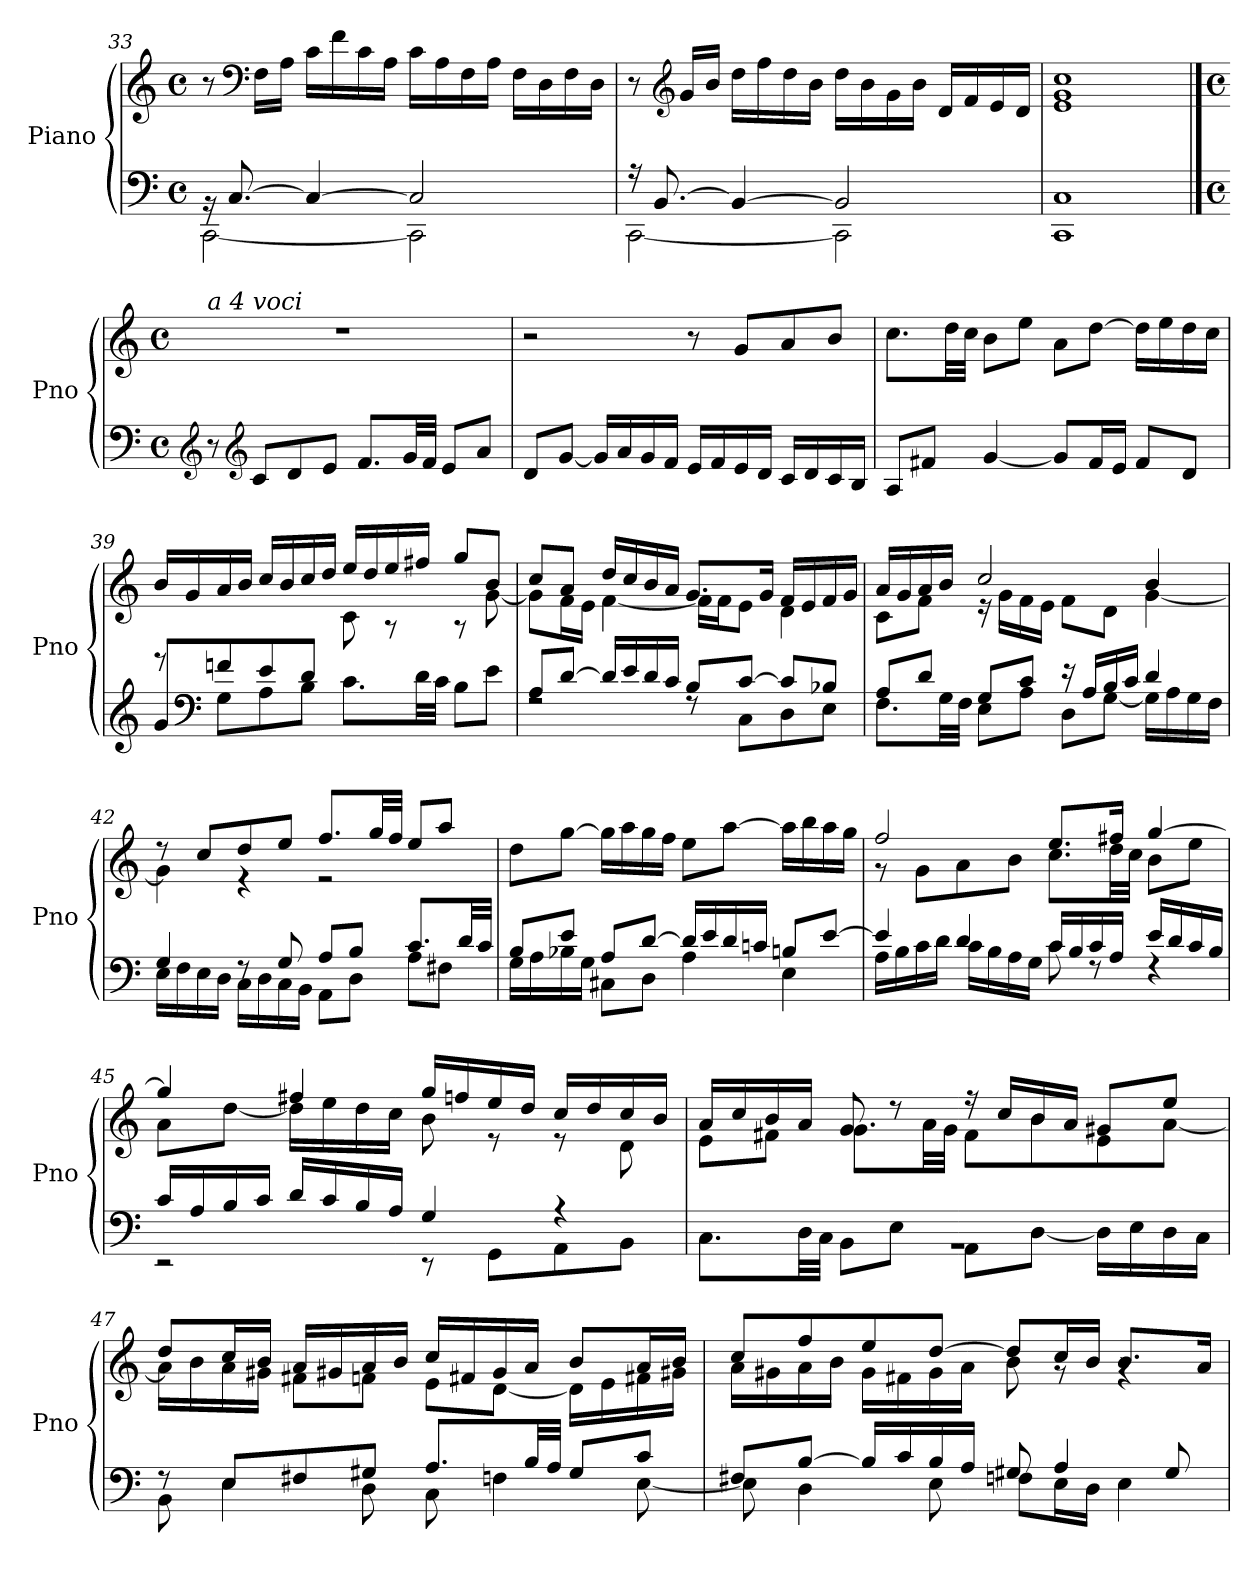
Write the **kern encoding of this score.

**kern	**kern
*part1	*part1
*staff2	*staff1
*I"Piano	*
*I'Pno	*
!!LO:LB:g=z
*clefF4	*clefG2
*k[]	*k[]
*M4/4	*M4/4
*met(c)	*met(c)
=33	=33
*^	*
16rBB	[2CC\	8r
[8.C/	.	.
*	*	*clefF4
.	.	16F\LL
.	.	16A\JJ
4C/_	.	16c\LL
.	.	16f\
.	.	16c\
.	.	16A\JJ
2C/]	2CC\]	16c\LL
.	.	16A\
.	.	16F\
.	.	16A\JJ
.	.	16F\LL
.	.	16D\
.	.	16F\
.	.	16D\JJ
=34	=34	=34
16r	[2CC\	8r
[8.BB/	.	.
*	*	*clefG2
.	.	16g/LL
.	.	16b/JJ
4BB/_	.	16dd\LL
.	.	16ff\
.	.	16dd\
.	.	16b\JJ
2BB/]	2CC\]	16dd\LL
.	.	16b\
.	.	16g\
.	.	16b\JJ
.	.	16d/LL
.	.	16f/
.	.	16e/
.	.	16d/JJ
=35	=35	=35
1C	1CC	1e 1g 1cc
*v	*v	*
!!LO:PB:g=z
==36	==36
*M4/4	*M4/4
*met(c)	*met(c)
*^	*
!	!	!LO:TX:a:i:t=a 4 voci
*v	*v	*
8r	1r
*clefG2	*
8c/L	.
8d/	.
8e/J	.
8.f/L	.
32g/LL	.
32f/JJJ	.
8e/L	.
8a/J	.
=37	=37
8d/L	2r
[8g/J	.
16g/LL]	.
16a/	.
16g/	.
16f/JJ	.
16e/LL	8r
16f/	.
16e/	8g/L
16d/JJ	.
16c/LL	8a/
16d/	.
16c/	8b/J
16B/JJ	.
=38	=38
8A/L	8.cc\L
8f#X/J	.
.	32dd\LL
.	32cc\JJJ
[4g/	8b\L
.	8ee\J
8g/L]	8a\L
16f#/L	[8dd\J
16e/JJ	.
8f#/L	16dd\LL]
.	16ee\
8d/J	16dd\
.	16cc\JJ
!!LO:LB:g=z
=39	=39
*^	*^
*	*	*	*^
8g/L	8reee	16b/LL	2.ryy	2ryy
.	.	16g/	.	.
*clefF4	*	*	*	*
8fn/	8G\L	16a/	.	.
.	.	16b/JJ	.	.
8e/	8A\	16cc/LL	.	.
.	.	16b/	.	.
8d/J	8B\J	16cc/	.	.
.	.	16dd/JJ	.	.
8ryy	8.c\L	16ee/LL	.	8c\
.	.	16dd/	.	.
8rff	.	16ee/	.	4.ryy
.	32d\LL	16ff#X/JJ	.	.
.	32c\JJJ	.	.	.
8rff	8B\L	8gg/L	8ryy	.
8rbyy	8e\J	8b/J	[8g\	.
*	*	*	*v	*v
=40	=40	=40	=40
8A/L	2rF	8cc/L	8g\L]
[8d/J	.	8a/J	16f\L
.	.	.	16e\JJ
16d/LL]	.	16dd/LL	[4f\
16e/	.	16cc/	.
16d/	.	16b/	.
16c/JJ	.	16a/JJ	.
8B/L	8rF	8.g/L	16f\LL]
.	.	.	16f\J
[8c/J	8C\L	.	8e\J
.	.	16g/Jk	.
8c/L]	8D\	16f/LL	4d\
.	.	16e/	.
8B-X/J	8E\J	16f/	.
.	.	16g/JJ	.
!!LO:LB:g=z	!!
=41	=41	=41	=41
8A/L	8.F\L	16a/LL	8c\L
.	.	16g/	.
8d/J	.	16a/	8f\J
.	32G\LL	16b/JJ	.
.	32F\JJJ	.	.
8G/L	8E\L	2cc/	16r
.	.	.	16g\LL
8c/J	8A\J	.	16f\
.	.	.	16e\JJ
16r	8D\L	.	8f\L
16A/LL	.	.	.
16B/	[8G\J	.	8d\J
16c/JJ	.	.	.
4d/	16G\LL]	4b/	[4g\
.	16A\	.	.
.	16G\	.	.
.	16F\JJ	.	.
=42	=42	=42	=42
4G/	16E\LL	8r	4g\]
.	16F\	.	.
.	16E\	8cc/L	.
.	16D\JJ	.	.
8rF	16C\LL	8dd/	4r
.	16D\	.	.
8G/	16C\	8ee/J	.
.	16BB\JJ	.	.
8A/L	8AA\L	8.ff/L	2r
8B/J	8D\J	.	.
.	.	32gg/LL	.
.	.	32ff/JJJ	.
8.c/L	8A\L	8ee/L	.
.	8F#X\J	8aa/J	.
32d/LL	.	.	.
32c/JJJ	.	.	.
*	*	*v	*v
!!LO:LB:g=z
=43	=43	=43
8B/L	16G\LL	8dd\L
.	16A\	.
8e/J	16B-X\	[8gg\J
.	16G\JJ	.
8A/L	8C#X\L	16gg\LL]
.	.	16aa\
[8d/J	8D\J	16gg\
.	.	16ff\JJ
16d/LL]	4A\	8ee\L
16e/	.	.
16d/	.	[8aa\J
16cn/JJ	.	.
8Bn/L	4E\	16aa\LL]
.	.	16bb\
[8e/J	.	16aa\
.	.	16gg\JJ
=44	=44	=44
*	*	*^
4e/]	16A\LL	2ff/	8rg
.	16B\	.	.
.	16c\	.	8g\L
.	16d\JJ	.	.
4d/	16c\LL	.	8a\
.	16B\	.	.
.	16A\	.	8b\J
.	16G\JJ	.	.
16c/LL	8c\	8.ee/L	8.cc\L
16B/	.	.	.
16c/	8rF	.	.
16A/JJ	.	16ff#X/Jk	32dd\LL
.	.	.	32cc\JJJ
16e/LL	4rF	[4gg/	8b\L
16d/	.	.	.
16c/	.	.	8ee\J
16B/JJ	.	.	.
!!LO:PB:g=z	!!
=45	=45	=45	=45
16c/LL	2r	4gg/]	8a\L
16A/	.	.	.
16B/	.	.	[8dd\J
16c/JJ	.	.	.
16d/LL	.	4ff#X/	16dd\LL]
16c/	.	.	16ee\
16B/	.	.	16dd\
16A/JJ	.	.	16cc\JJ
4G/	8r	16gg/LL	8b\
.	.	16ffn/	.
.	8GG\L	16ee/	8r
.	.	16dd/JJ	.
4r	8AA\	16cc/LL	8r
.	.	16dd/	.
.	8BB\J	16cc/	8d\
.	.	16b/JJ	.
=46	=46	=46	=46
1rBB	8.C\L	16a/LL	8e\L
.	.	16cc/	.
.	.	16b/	8f#X\J
.	32D\LL	16a/JJ	.
.	32C\JJJ	.	.
.	8BB\L	8g/	8.g\L
.	8E\J	8rdd	.
.	.	.	32a\LL
.	.	.	32g\JJJ
.	8AA\L	16r	8f#\L
.	.	16cc/LL	.
.	[8D\J	16b/	8b\
.	.	16a/JJ	.
.	16D\LL]	8g#X/L	8e\
.	16E\	.	.
.	16D\	8ee/J	[8a\J
.	16C\JJ	.	.
!!LO:LB:g=z	!!
=47	=47	=47	=47
8rF	8BB\	8dd/L	16a\LL]
.	.	.	16b\
8E/L	4E\	16cc/L	16a\
.	.	16b/JJ	16g#X\JJ
8F#X/	.	16a/LL	8f#X\L
.	.	16g#X/	.
8G#X/J	8D\	16a/	8fn\J
.	.	16b/JJ	.
8.A/L	8C\	16cc/LL	8e\L
.	.	16f#X/	.
.	4Fn\	16g#/	[8d\J
32B/LL	.	16a/JJ	.
32A/JJJ	.	.	.
8G#/L	.	8b/L	16d\LL]
.	.	.	16e\
8c/J	[8E\	16a/L	16f#X\
.	.	16b/JJ	16g#X\JJ
=48	=48	=48	=48
8F#X/L	8E\]	8cc/L	16a\LL
.	.	.	16g#X\
[8B/J	4D\	8ff/	16a\
.	.	.	16b\JJ
16B/LL]	.	8ee/	16g#\LL
16c/	.	.	16f#X\
16B/	8E\	[8dd/J	16g#\
16A/JJ	.	.	16a\JJ
8G#X/	8Fn\L	8dd/L]	8b\
4A/	16E\L	16cc/L	8rg
.	16D\JJ	16b/JJ	.
.	4E\	8.b/L	4rg
8G#/	.	.	.
.	.	16a/Jk	.
*v	*v	*	*
*	*v	*v
=	=
*-	*-
